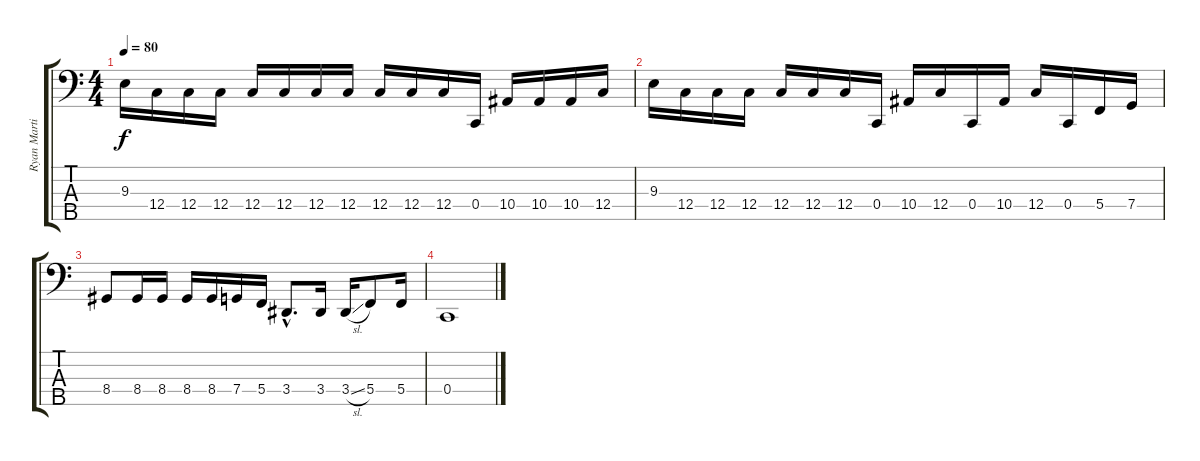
\track ("Ryan Martinie" "Ryan Marti") {instrument electricbassfinger}
\staff {score tabs}
\tuning (F2 C2 G1 C1 G0) {hide}
\ts (4 4)
\tempo 80
\clef f4
\ks c
9.3.16{dy f} 12.4.16 12.4.16 12.4.16 12.4.16 12.4.16 12.4.16 12.4.16 12.4.16 12.4.16 12.4.16 0.4.16 10.4.16 10.4.16 10.4.16 12.4.16 |
9.3.16 12.4.16 12.4.16 12.4.16 12.4.16 12.4.16 12.4.16 0.4.16 10.4.16 12.4.16 0.4.16 10.4.16 12.4.16 0.4.16 5.4.16 7.4.16 |
8.4.8 8.4.16 8.4.16 8.4.16 8.4.16 7.4.16 5.4.16 3.4{hac}.8{d} 3.4.16 3.4{sl}.16 5.4.8 5.4.16 |
0.4.1
